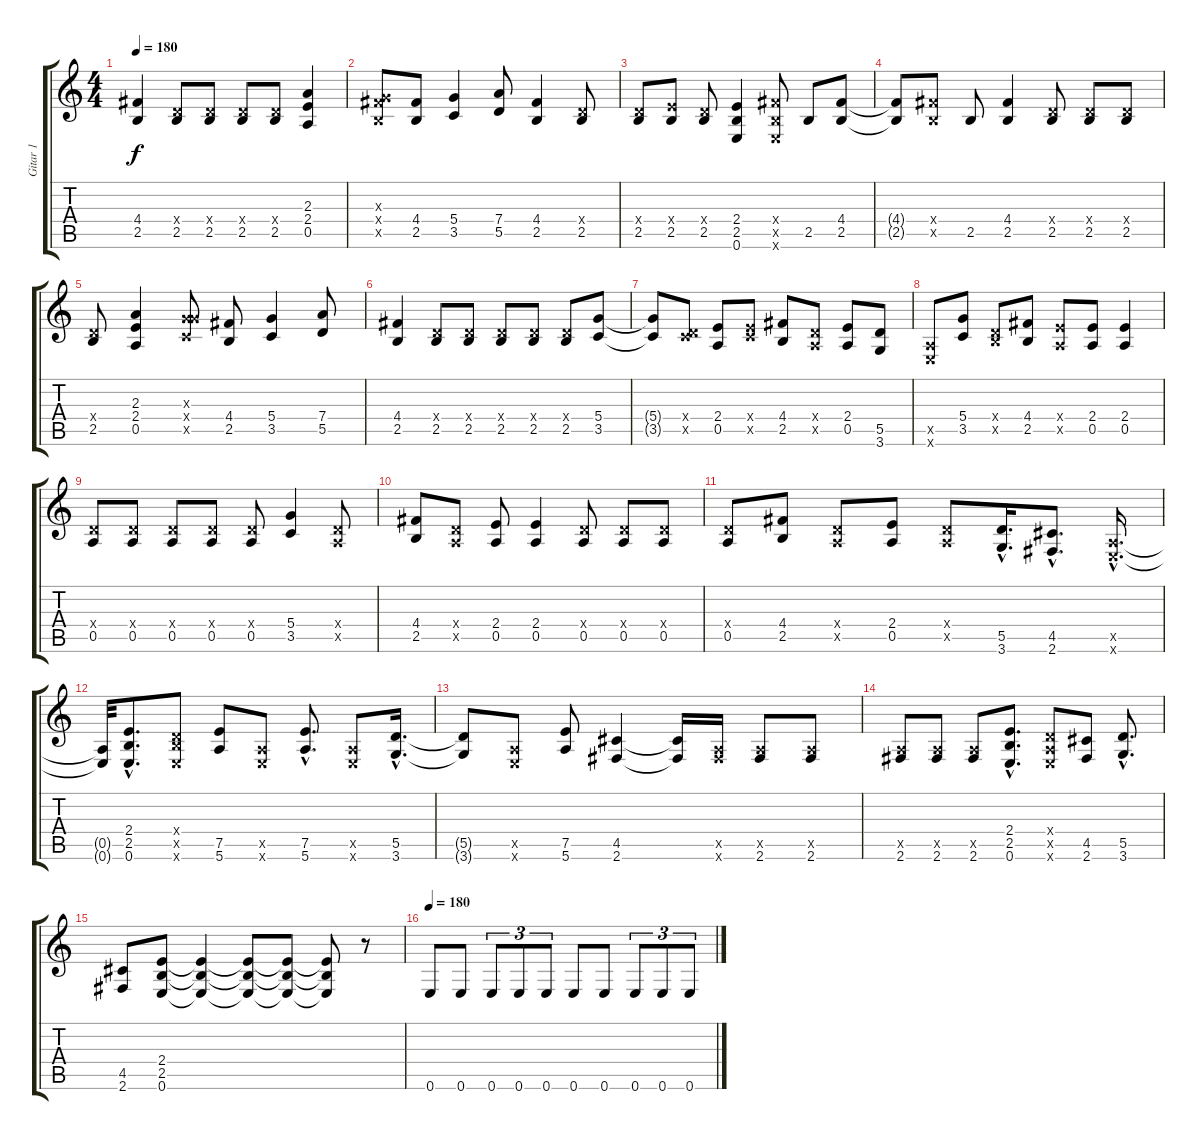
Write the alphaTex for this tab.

\track ("Gitar 1" "Gitar 1") {instrument distortionguitar}
\staff {score tabs}
\tuning (E4 B3 G3 D3 A2 E2) {hide}
\ts (4 4)
\tempo 180
\clef g2
\ks c
(4.4 2.5).4{dy f} (0.4{x} 2.5).8 (0.4{x} 2.5).8 (0.4{x} 2.5).8 (0.4{x} 2.5).8 (2.3 2.4 0.5).4 |
(0.3{x} 4.4{x} 2.5{x}).8 (4.4 2.5).8 (5.4 3.5).4 (7.4 5.5).8 (4.4 2.5).4 (0.4{x} 2.5).8 |
(0.4{x} 2.5).8 (2.4{x} 2.5).8 (0.4{x} 2.5).8 (2.4 2.5 0.6).4 (4.4{x} 2.5{x} 0.6{x}).8 2.5.8 (4.4 2.5).8 |
(4.4{t} 2.5{t}).8 (4.4{x} 2.5{x}).8 2.5.8 (4.4 2.5).4 (0.4{x} 2.5).8 (0.4{x} 2.5).8 (0.4{x} 2.5).8 |
(0.4{x} 2.5).8 (2.3 2.4 0.5).4 (0.3{x} 5.4{x} 3.5{x}).8 (4.4 2.5).8 (5.4 3.5).4 (7.4 5.5).8 |
(4.4 2.5).4 (0.4{x} 2.5).8 (0.4{x} 2.5).8 (0.4{x} 2.5).8 (0.4{x} 2.5).8 (0.4{x} 2.5).8 (5.4 3.5).8 |
(5.4{t} 3.5{t}).8 (0.4{x} 3.5{x}).8 (2.4 0.5).8 (2.4{x} 3.5{x}).8 (4.4 2.5).8 (0.4{x} 0.5{x}).8 (2.4 0.5).8 (5.5 3.6).8 |
(0.5{x} 0.6{x}).8 (5.4 3.5).8 (0.4{x} 2.5{x}).8 (4.4 2.5).8 (2.4{x} 0.5{x}).8 (2.4 0.5).8 (2.4 0.5).4 |
(0.4{x} 0.5).8 (0.4{x} 0.5).8 (0.4{x} 0.5).8 (0.4{x} 0.5).8 (0.4{x} 0.5).8 (5.4 3.5).4 (0.4{x} 0.5{x}).8 |
(4.4 2.5).8 (0.4{x} 0.5{x}).8 (2.4 0.5).8 (2.4 0.5).4 (0.4{x} 0.5).8 (0.4{x} 0.5).8 (0.4{x} 0.5).8 |
(0.4{x} 0.5).8 (4.4 2.5).8 (0.4{x} 0.5{x}).8 (2.4 0.5).8 (0.4{x} 0.5{x}).8 (5.5{hac} 3.6{hac}).16{d} (4.5{hac} 2.6{hac}).8{d} (0.5{hac x} 0.6{hac x}).16{d} |
(0.5{t} 0.6{t}).32 (2.4{hac} 2.5{hac} 0.6{hac}).8{d} (0.4{x} 2.5{x} 0.6{x}).8 (7.5 5.6).8 (0.5{x} 0.6{x}).8 (7.5{hac} 5.6{hac}).8{d} (0.5{x} 0.6{x}).8 (5.5{hac} 3.6{hac}).16{d} |
(5.5{t} 3.6{t}).8 (0.5{x} 0.6{x}).8 (7.5 5.6).8 (4.5 2.6).4 (4.5{t} 2.6{t}).16 (0.5{x} 2.6{x}).16 (0.5{x} 2.6).8 (0.5{x} 2.6).8 |
(0.5{x} 2.6).8 (0.5{x} 2.6).8 (0.5{x} 2.6).8 (2.4{hac} 2.5{hac} 0.6{hac}).8{d} (0.4{x} 0.5{x} 0.6{x}).8 (4.5 2.6).8 (5.5{hac} 3.6{hac}).8{d} |
(4.5 2.6).8 (2.4 2.5 0.6).8 (2.4{t} 2.5{t} 0.6{t}).4 (2.4{t} 2.5{t} 0.6{t}).8 (2.4{t} 2.5{t} 0.6{t}).8 (2.4{t} 2.5{t} 0.6{t}).8 r.8 |
\tempo 180
0.6.8 0.6.8 0.6.8{tu (3 2)} 0.6.8{tu (3 2)} 0.6.8{tu (3 2)} 0.6.8 0.6.8 0.6.8{tu (3 2)} 0.6.8{tu (3 2)} 0.6.8{tu (3 2)}
